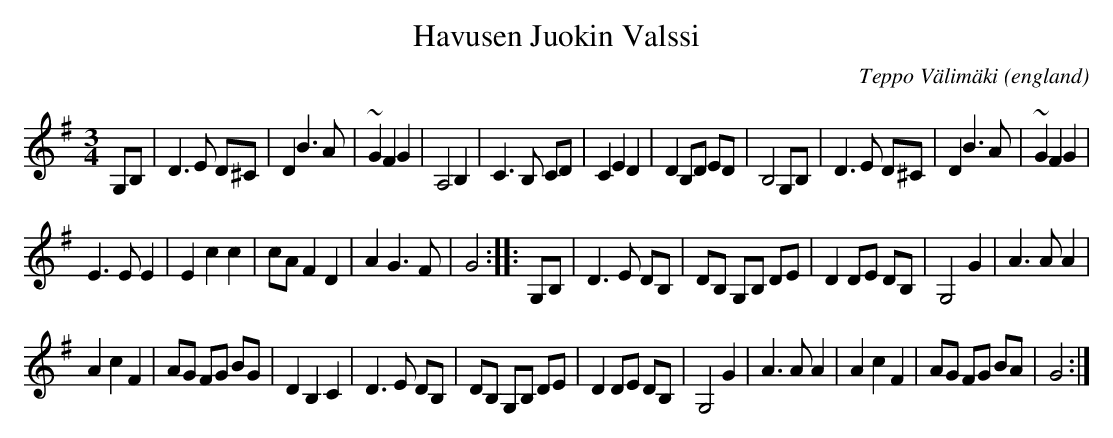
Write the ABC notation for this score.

X:1
T:Havusen Juokin Valssi
O:england
C:Teppo Välimäki
M:3/4
L:1/8
K:G
G,B,|D3E D^C|D2B3A|~G2F2G2|A,4B,2|\
C3B, CD|C2E2D2|D2 B,D ED|B,4G,B,|\
D3E D^C|D2B3A|~G2F2G2|
E3E E2|E2c2c2|cA F2D2|A2G3F|G4:|\
|:G,B,|D3E DB,|DB, G,B, DE|\
D2DE DB,|G,4G2|A3A A2|
A2c2F2|AG FG BG|D2 B,2 C2|\
D3E DB,|DB, G,B, DE|D2DE DB,|G,4G2|\
A3A A2|A2c2F2|AG FG BA|G4:|
